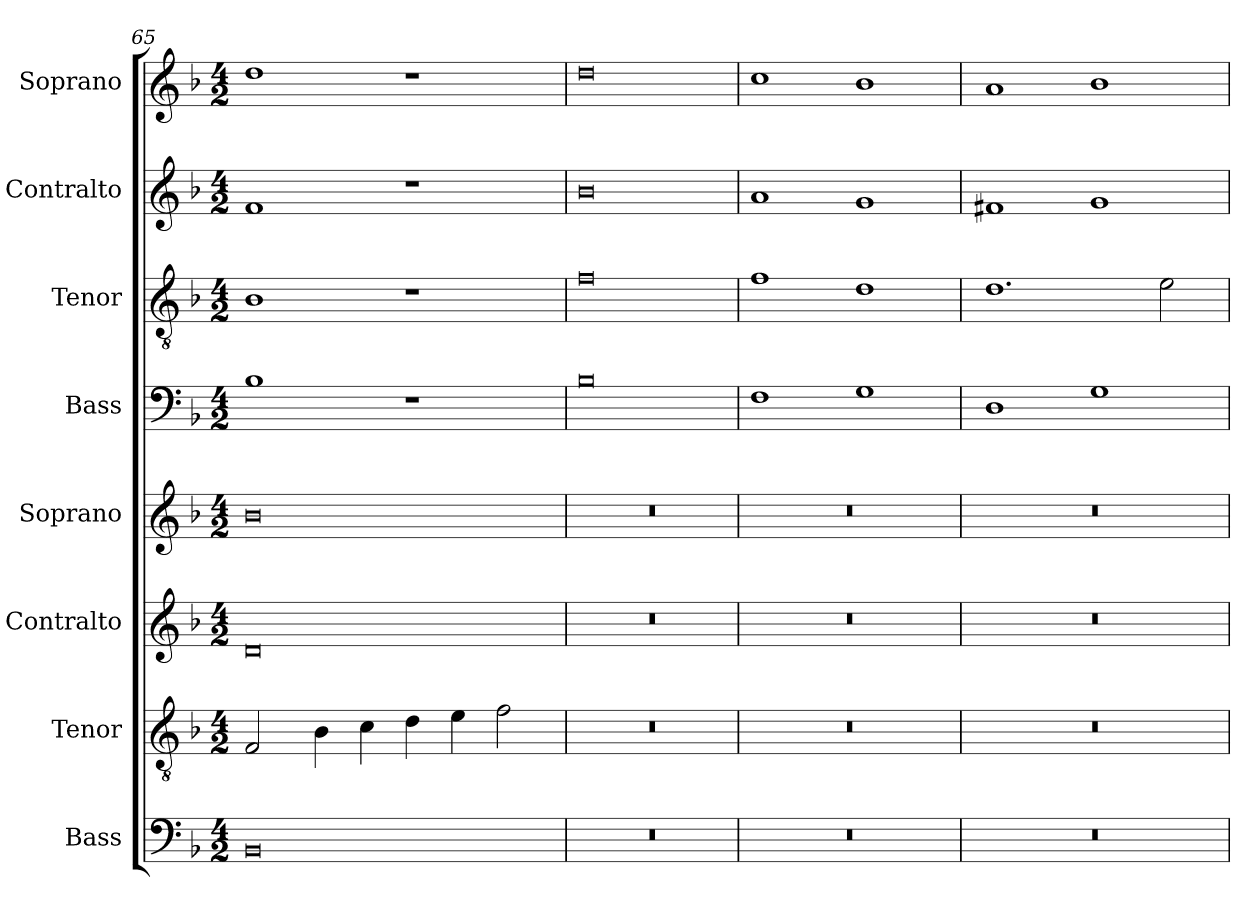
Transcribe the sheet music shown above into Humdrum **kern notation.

**kern	**kern	**kern	**kern	**kern	**kern	**kern	**kern
*part8	*part7	*part6	*part5	*part4	*part3	*part2	*part1
*staff8	*staff7	*staff6	*staff5	*staff4	*staff3	*staff2	*staff1
*I"Bass	*I"Tenor	*I"Contralto	*I"Soprano	*I"Bass	*I"Tenor	*I"Contralto	*I"Soprano
*I'B	*I'T	*I'A	*I'S	*I'B	*I'T	*I'A	*I'S
*clefF4	*clefGv2	*clefG2	*clefG2	*clefF4	*clefGv2	*clefG2	*clefG2
*k[b-]	*k[b-]	*k[b-]	*k[b-]	*k[b-]	*k[b-]	*k[b-]	*k[b-]
*G:dor	*G:dor	*G:dor	*G:dor	*G:dor	*G:dor	*G:dor	*G:dor
*M4/2	*M4/2	*M4/2	*M4/2	*M4/2	*M4/2	*M4/2	*M4/2
=65	=65	=65	=65	=65	=65	=65	=65
0BB-	2F	0d	0b-	1B-	1B-	1f	1dd
.	4B-	.	.	.	.	.	.
.	4c	.	.	.	.	.	.
.	4d	.	.	1r	1r	1r	1r
.	4e	.	.	.	.	.	.
.	2f	.	.	.	.	.	.
=66	=66	=66	=66	=66	=66	=66	=66
0r	0r	0r	0r	0B-	0f	0b-	0dd
=67	=67	=67	=67	=67	=67	=67	=67
0r	0r	0r	0r	1F	1f	1a	1cc
.	.	.	.	1G	1d	1g	1b-
=68	=68	=68	=68	=68	=68	=68	=68
0r	0r	0r	0r	1D	1.d	1f#X	1a
.	.	.	.	1G	.	1g	1b-
.	.	.	.	.	2e	.	.
=	=	=	=	=	=	=	=
*-	*-	*-	*-	*-	*-	*-	*-
